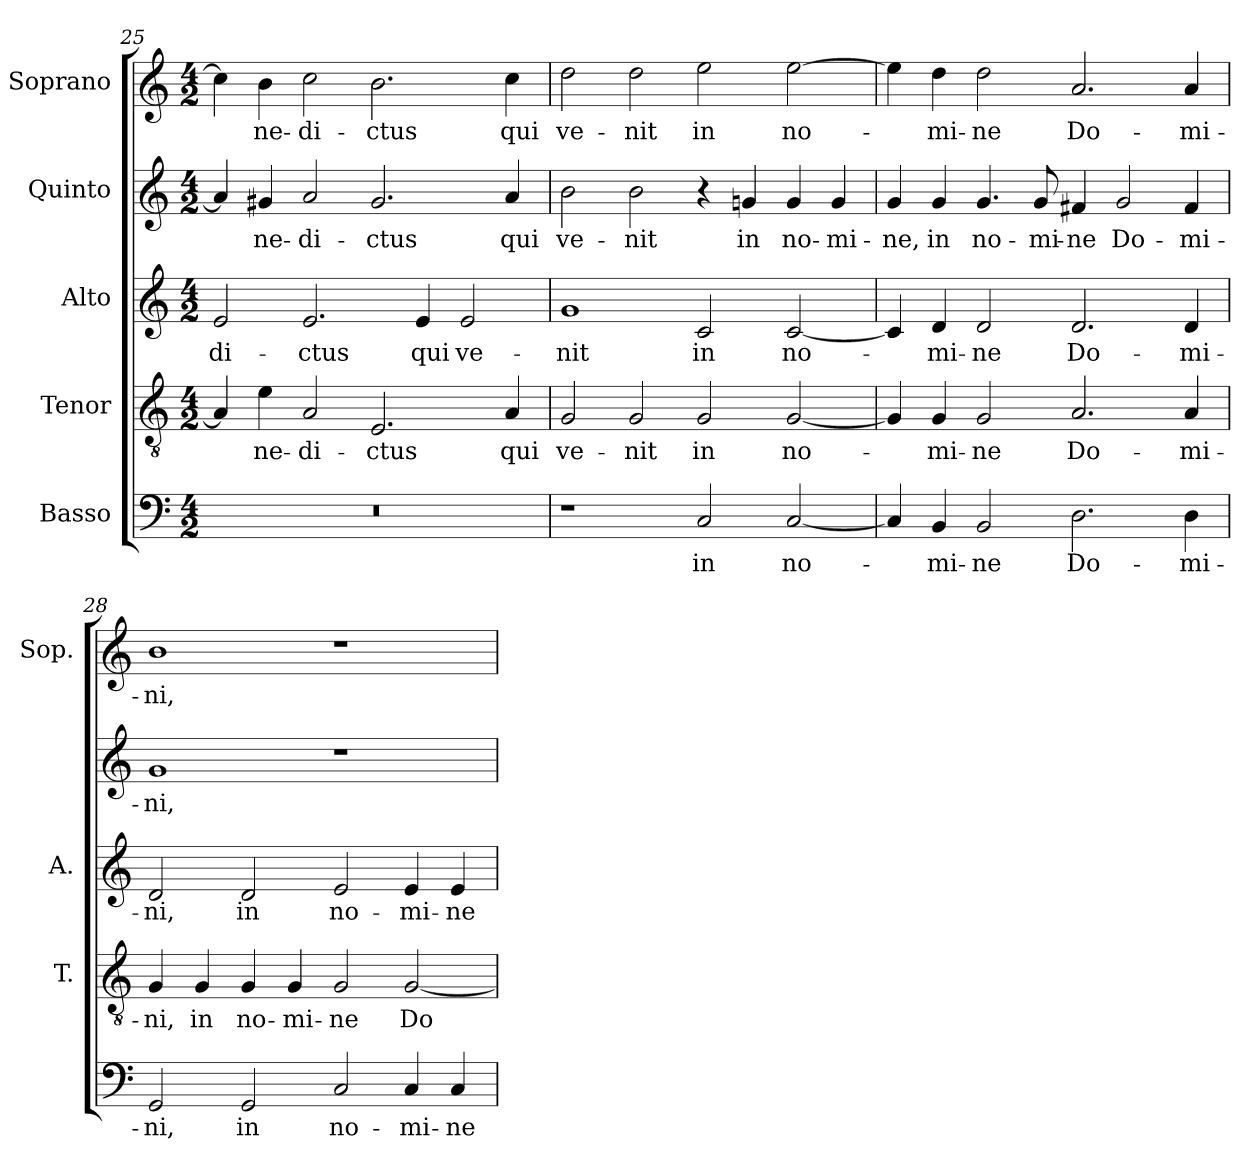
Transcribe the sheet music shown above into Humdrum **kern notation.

**kern	**text	**kern	**text	**kern	**text	**kern	**text	**kern	**text
*part5	*part5	*part4	*part4	*part3	*part3	*part2	*part2	*part1	*part1
*staff5	*staff5	*staff4	*staff4	*staff3	*staff3	*staff2	*staff2	*staff1	*staff1
*I"Basso	*	*I"Tenor	*	*I"Alto	*	*I"Quinto	*	*I"Soprano	*
*	*	*I'T.	*	*I'A.	*	*	*	*I'Sop.	*
!!LO:LB:g=z
*clefF4	*	*clefGv2	*	*clefG2	*	*clefG2	*	*clefG2	*
*	*	*ITrd7c12	*	*	*	*	*	*	*
*k[]	*	*k[]	*	*k[]	*	*k[]	*	*k[]	*
*C:	*	*C:	*	*C:	*	*C:	*	*C:	*
*M4/2	*	*M4/2	*	*M4/2	*	*M4/2	*	*M4/2	*
=25	=25	=25	=25	=25	=25	=25	=25	=25	=25
!LO:N:vis=1	!	!	!	!	!	!	!	!	!
!	!	!	!	!	!LO:LY:b:color=#000000	!	!	!	!
0r	.	4AAi/]	.	2ei/	-di-	4ai/]	.	4cci\]	.
!	!	!	!LO:LY:b:color=#000000	!	!	!	!	!	!
!	!	!	!	!	!	!	!LO:LY:b:color=#000000	!	!
!	!	!	!	!	!	!	!	!	!LO:LY:b:color=#000000
.	.	4Ei\	-ne-	.	.	4g#Xi/	-ne-	4bi\	-ne-
!	!	!	!LO:LY:b:color=#000000	!	!	!	!	!	!
!	!	!	!	!	!LO:LY:b:color=#000000	!	!	!	!
!	!	!	!	!	!	!	!LO:LY:b:color=#000000	!	!
!	!	!	!	!	!	!	!	!	!LO:LY:b:color=#000000
.	.	2AAi/	-di-	2.ei/	-ctus	2ai/	-di-	2cci\	-di-
!	!	!	!LO:LY:b:color=#000000	!	!	!	!	!	!
!	!	!	!	!	!	!	!LO:LY:b:color=#000000	!	!
!	!	!	!	!	!	!	!	!	!LO:LY:b:color=#000000
.	.	2.EEi/	-ctus	.	.	2.g#i/	-ctus	2.bi\	-ctus
!	!	!	!	!	!LO:LY:b:color=#000000	!	!	!	!
.	.	.	.	4ei/	qui	.	.	.	.
!	!	!	!	!	!LO:LY:b:color=#000000	!	!	!	!
.	.	.	.	2ei/	ve-	.	.	.	.
!	!	!	!LO:LY:b:color=#000000	!	!	!	!	!	!
!	!	!	!	!	!	!	!LO:LY:b:color=#000000	!	!
!	!	!	!	!	!	!	!	!	!LO:LY:b:color=#000000
.	.	4AAi/	qui	.	.	4ai/	qui	4cci\	qui
=26	=26	=26	=26	=26	=26	=26	=26	=26	=26
!	!	!	!LO:LY:b:color=#000000	!	!	!	!	!	!
!	!	!	!	!	!LO:LY:b:color=#000000	!	!	!	!
!	!	!	!	!	!	!	!LO:LY:b:color=#000000	!	!
!	!	!	!	!	!	!	!	!	!LO:LY:b:color=#000000
1r	.	2GGi/	ve-	1gi	-nit	2bi\	ve-	2ddi\	ve-
!	!	!	!LO:LY:b:color=#000000	!	!	!	!	!	!
!	!	!	!	!	!	!	!LO:LY:b:color=#000000	!	!
!	!	!	!	!	!	!	!	!	!LO:LY:b:color=#000000
.	.	2GGi/	-nit	.	.	2bi\	-nit	2ddi\	-nit
!	!LO:LY:b:color=#000000	!	!	!	!	!	!	!	!
!	!	!	!LO:LY:b:color=#000000	!	!	!	!	!	!
!	!	!	!	!	!LO:LY:b:color=#000000	!	!	!	!
!	!	!	!	!	!	!	!	!	!LO:LY:b:color=#000000
2Ci/	in	2GGi/	in	2ci/	in	4r	.	2eei\	in
!	!	!	!	!	!	!	!LO:LY:b:color=#000000	!	!
.	.	.	.	.	.	4gni/	in	.	.
!	!LO:LY:b:color=#000000	!	!	!	!	!	!	!	!
!	!	!	!LO:LY:b:color=#000000	!	!	!	!	!	!
!	!	!	!	!	!LO:LY:b:color=#000000	!	!	!	!
!	!	!	!	!	!	!	!LO:LY:b:color=#000000	!	!
!	!	!	!	!	!	!	!	!	!LO:LY:b:color=#000000
[2Ci/	no-	[2GGi/	no-	[2ci/	no-	4gi/	no-	[2eei\	no-
!	!	!	!	!	!	!	!LO:LY:b:color=#000000	!	!
.	.	.	.	.	.	4gi/	-mi-	.	.
=27	=27	=27	=27	=27	=27	=27	=27	=27	=27
!	!	!	!	!	!	!	!LO:LY:b:color=#000000	!	!
4Ci/]	.	4GGi/]	.	4ci/]	.	4gi/	-ne,	4eei\]	.
!	!LO:LY:b:color=#000000	!	!	!	!	!	!	!	!
!	!	!	!LO:LY:b:color=#000000	!	!	!	!	!	!
!	!	!	!	!	!LO:LY:b:color=#000000	!	!	!	!
!	!	!	!	!	!	!	!LO:LY:b:color=#000000	!	!
!	!	!	!	!	!	!	!	!	!LO:LY:b:color=#000000
4BBi/	-mi-	4GGi/	-mi-	4di/	-mi-	4gi/	in	4ddi\	-mi-
!	!LO:LY:b:color=#000000	!	!	!	!	!	!	!	!
!	!	!	!LO:LY:b:color=#000000	!	!	!	!	!	!
!	!	!	!	!	!LO:LY:b:color=#000000	!	!	!	!
!	!	!	!	!	!	!	!LO:LY:b:color=#000000	!	!
!	!	!	!	!	!	!	!	!	!LO:LY:b:color=#000000
2BBi/	-ne	2GGi/	-ne	2di/	-ne	4.gi/	no-	2ddi\	-ne
!	!	!	!	!	!	!	!LO:LY:b:color=#000000	!	!
.	.	.	.	.	.	8gi/	-mi-	.	.
!	!LO:LY:b:color=#000000	!	!	!	!	!	!	!	!
!	!	!	!LO:LY:b:color=#000000	!	!	!	!	!	!
!	!	!	!	!	!LO:LY:b:color=#000000	!	!	!	!
!	!	!	!	!	!	!	!LO:LY:b:color=#000000	!	!
!	!	!	!	!	!	!	!	!	!LO:LY:b:color=#000000
2.Di\	Do-	2.AAi/	Do-	2.di/	Do-	4f#Xi/	-ne	2.ai/	Do-
!	!	!	!	!	!	!	!LO:LY:b:color=#000000	!	!
.	.	.	.	.	.	2gi/	Do-	.	.
!	!LO:LY:b:color=#000000	!	!	!	!	!	!	!	!
!	!	!	!LO:LY:b:color=#000000	!	!	!	!	!	!
!	!	!	!	!	!LO:LY:b:color=#000000	!	!	!	!
!	!	!	!	!	!	!	!LO:LY:b:color=#000000	!	!
!	!	!	!	!	!	!	!	!	!LO:LY:b:color=#000000
4Di\	-mi-	4AAi/	-mi-	4di/	-mi-	4f#i/	-mi-	4ai/	-mi-
=28	=28	=28	=28	=28	=28	=28	=28	=28	=28
!	!LO:LY:b:color=#000000	!	!	!	!	!	!	!	!
!	!	!	!LO:LY:b:color=#000000	!	!	!	!	!	!
!	!	!	!	!	!LO:LY:b:color=#000000	!	!	!	!
!	!	!	!	!	!	!	!LO:LY:b:color=#000000	!	!
!	!	!	!	!	!	!	!	!	!LO:LY:b:color=#000000
2GGi/	-ni,	4GGi/	-ni,	2di/	-ni,	1gi	-ni,	1bi	-ni,
!	!	!	!LO:LY:b:color=#000000	!	!	!	!	!	!
.	.	4GGi/	in	.	.	.	.	.	.
!	!LO:LY:b:color=#000000	!	!	!	!	!	!	!	!
!	!	!	!LO:LY:b:color=#000000	!	!	!	!	!	!
!	!	!	!	!	!LO:LY:b:color=#000000	!	!	!	!
2GGi/	in	4GGi/	no-	2di/	in	.	.	.	.
!	!	!	!LO:LY:b:color=#000000	!	!	!	!	!	!
.	.	4GGi/	-mi-	.	.	.	.	.	.
!	!LO:LY:b:color=#000000	!	!	!	!	!	!	!	!
!	!	!	!LO:LY:b:color=#000000	!	!	!	!	!	!
!	!	!	!	!	!LO:LY:b:color=#000000	!	!	!	!
2Ci/	no-	2GGi/	-ne	2ei/	no-	1r	.	1r	.
!	!LO:LY:b:color=#000000	!	!	!	!	!	!	!	!
!	!	!	!LO:LY:b:color=#000000	!	!	!	!	!	!
!	!	!	!	!	!LO:LY:b:color=#000000	!	!	!	!
4Ci/	-mi-	[2GGi/	Do-	4ei/	-mi-	.	.	.	.
!	!LO:LY:b:color=#000000	!	!	!	!	!	!	!	!
!	!	!	!	!	!LO:LY:b:color=#000000	!	!	!	!
4Ci/	-ne	.	.	4ei/	-ne	.	.	.	.
=	=	=	=	=	=	=	=	=	=
*-	*-	*-	*-	*-	*-	*-	*-	*-	*-
